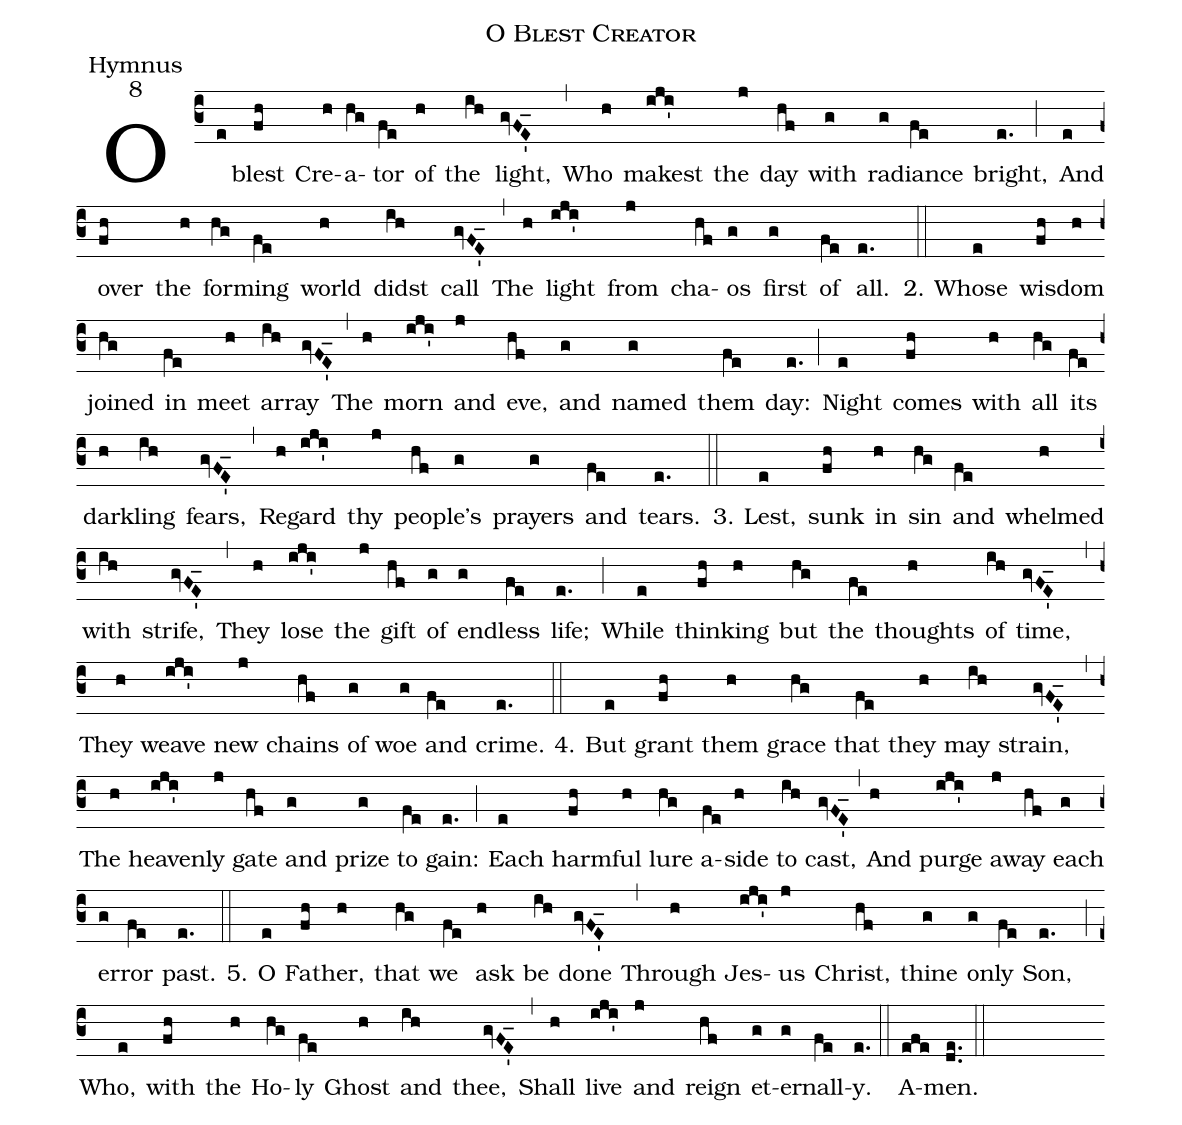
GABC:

name:O Blest Creator;
office-part:Hymnus;
mode:8;
%%
(c3)O(e) blest(fh) Cre(h)a(hg)tor(fe) of(h) the(ih) light,(gvFE'_) (,)Who(h) makest(iji') the(j) day(hf) with(g) rad(g)iance(fe) bright,(e.) (;)And(e) over(fh) the(h) form(hg)ing(fe) world(h) didst(ih) call(gvFE''_) (,)The(h) light(iji') from(j) cha(hf)os(g) first(g) of(fe) all.(e.) (::)

2. Whose(e) wis(fh)dom(h) joined(hg) in(fe) meet(h) a(ih)rray(gvFE'_) (,)
The(h) morn(iji') and(j) eve,(hf) and(g) named(g) them(fe) day:(e.) (;)
Night(e) comes(fh) with(h) all(hg) its(fe) darkl(h)ing(ih) fears,(gvFE''_) (,)
Re(h)gard(iji') thy(j) peo(hf)ple's(g) prayers(g) and(fe) tears.(e.) (::)

3. Lest,(e) sunk(fh) in(h) sin(hg) and(fe) whelmed(h) with(ih) strife,(gvFE'_) (,)
They(h) lose(iji') the(j) gift(hf) of(g) end(g)less(fe) life;(e.) (;)
While(e) think(fh)ing(h) but(hg) the(fe) thoughts(h) of(ih) time,(gvFE''_) (,)
They(h) weave(iji') new(j) chains(hf) of(g) woe(g) and(fe) crime.(e.) (::)

4. But(e) grant(fh) them(h) grace(hg) that(fe) they(h) may(ih) strain,(gvFE'_) (,)
The(h) heaven(iji')ly(j) gate(hf) and(g) prize(g) to(fe) gain:(e.) (;)
Each(e) harm(fh)ful(h) lure(hg) a(fe)side(h) to(ih) cast,(gvFE''_) (,)
And(h) purge(iji') a(j)way(hf) each(g) e(g)rror(fe) past.(e.) (::)

5. O(e) Fath(fh)er,(h) that(hg) we(fe) ask(h) be(ih) done(gvFE'_) (,)
Through(h) Jes(iji')us(j) Christ,(hf) thine(g) on(g)ly(fe) Son,(e.) (;)
Who,(e) with(fh) the(h) Ho(hg)ly(fe) Ghost(h) and(ih) thee,(gvFE''_) (,)
Shall(h) live(iji') and(j) reign(hf) et(g)er(g)nall(fe)y.(e.) (::)
A(efe)men.(de..) (::)
